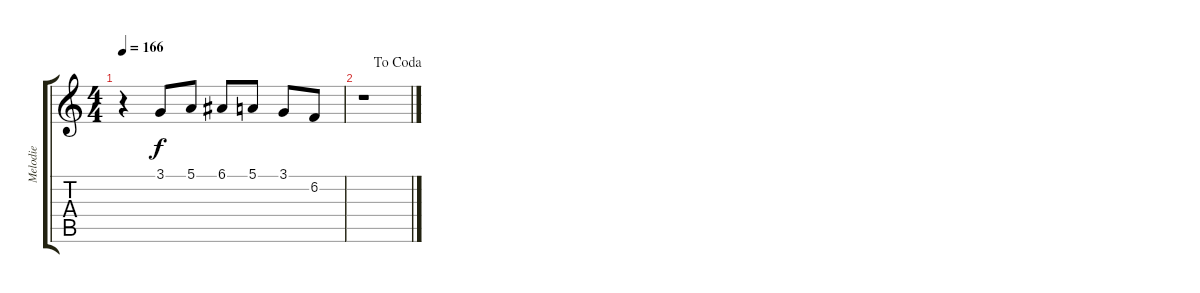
\track ("Melodie" "Melodie") {instrument drawbarorgan}
\staff {score tabs}
\tuning (E4 B3 G3 D3 A2 E2) {hide}
\ts (4 4)
\tempo 166
\clef g2
\ks c
r.4{dy f} 3.1.8 5.1.8 6.1.8 5.1.8 3.1.8 6.2.8 |
\jump dacoda
r.1
